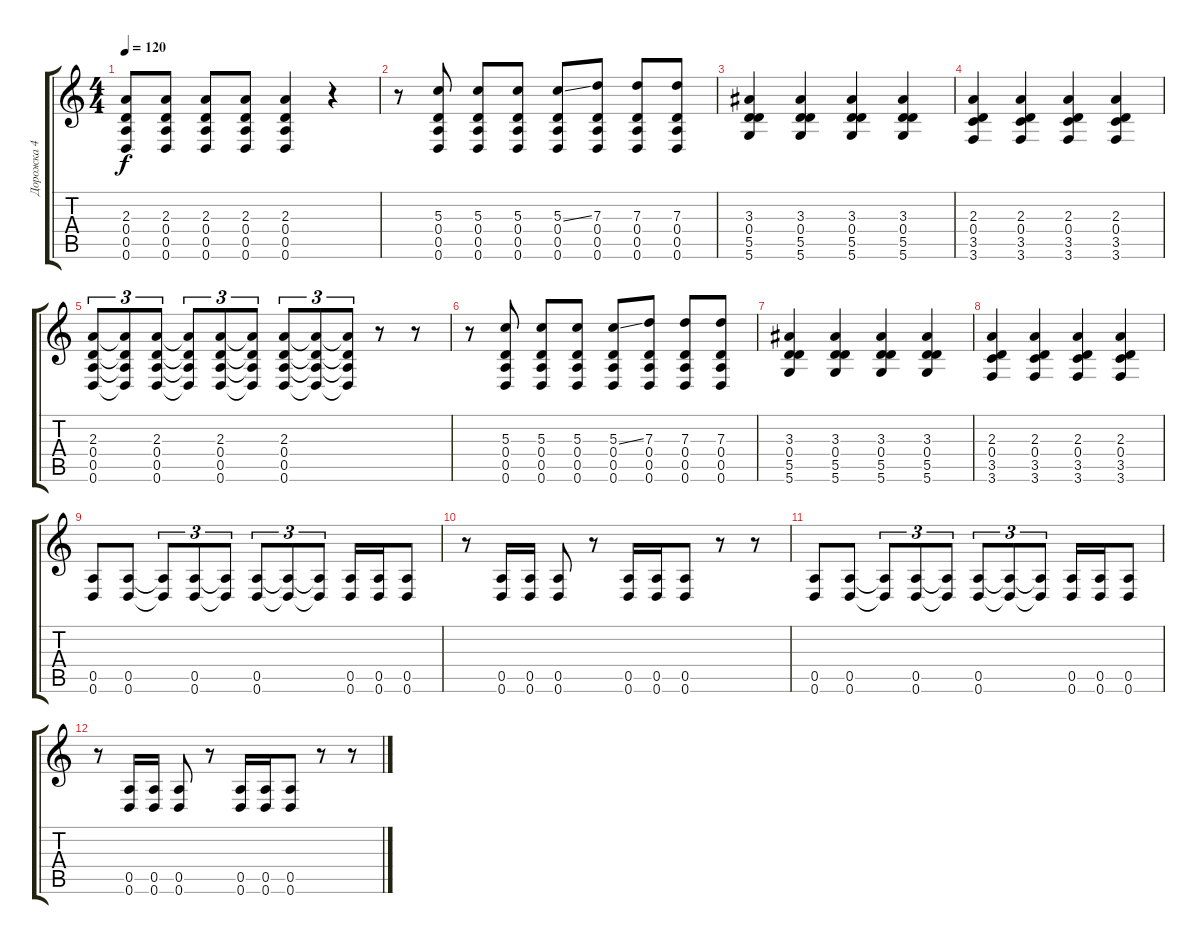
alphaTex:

\track ("Дорожка 4" "Дорожка 4") {instrument distortionguitar}
\staff {score tabs}
\tuning (E4 B3 G3 D3 A2 D2) {hide}
\ts (4 4)
\tempo 120
\clef g2
\ks c
(2.3 0.4 0.5 0.6).8{dy f} (2.3 0.4 0.5 0.6).8 (2.3 0.4 0.5 0.6).8 (2.3 0.4 0.5 0.6).8 (2.3 0.4 0.5 0.6).4 r.4 |
r.8 (5.3 0.4 0.5 0.6).8 (5.3 0.4 0.5 0.6).8 (5.3 0.4 0.5 0.6).8 (5.3{ss} 0.4 0.5 0.6).8 (7.3 0.4 0.5 0.6).8 (7.3 0.4 0.5 0.6).8 (7.3 0.4 0.5 0.6).8 |
(3.3 0.4 5.5 5.6).4 (3.3 0.4 5.5 5.6).4 (3.3 0.4 5.5 5.6).4 (3.3 0.4 5.5 5.6).4 |
(2.3 0.4 3.5 3.6).4 (2.3 0.4 3.5 3.6).4 (2.3 0.4 3.5 3.6).4 (2.3 0.4 3.5 3.6).4 |
(2.3 0.4 0.5 0.6).8{tu (3 2)} (2.3{t} 0.4{t} 0.5{t} 0.6{t}).8{tu (3 2)} (2.3 0.4 0.5 0.6).8{tu (3 2)} (2.3{t} 0.4{t} 0.5{t} 0.6{t}).8{tu (3 2)} (2.3 0.4 0.5 0.6).8{tu (3 2)} (2.3{t} 0.4{t} 0.5{t} 0.6{t}).8{tu (3 2)} (2.3 0.4 0.5 0.6).8{tu (3 2)} (2.3{t} 0.4{t} 0.5{t} 0.6{t}).8{tu (3 2)} (2.3{t} 0.4{t} 0.5{t} 0.6{t}).8{tu (3 2)} r.8 r.8 |
r.8 (5.3 0.4 0.5 0.6).8 (5.3 0.4 0.5 0.6).8 (5.3 0.4 0.5 0.6).8 (5.3{ss} 0.4 0.5 0.6).8 (7.3 0.4 0.5 0.6).8 (7.3 0.4 0.5 0.6).8 (7.3 0.4 0.5 0.6).8 |
(3.3 0.4 5.5 5.6).4 (3.3 0.4 5.5 5.6).4 (3.3 0.4 5.5 5.6).4 (3.3 0.4 5.5 5.6).4 |
(2.3 0.4 3.5 3.6).4 (2.3 0.4 3.5 3.6).4 (2.3 0.4 3.5 3.6).4 (2.3 0.4 3.5 3.6).4 |
(0.5 0.6).8 (0.5 0.6).8 (0.5{t} 0.6{t}).8{tu (3 2)} (0.5 0.6).8{tu (3 2)} (0.5{t} 0.6{t}).8{tu (3 2)} (0.5 0.6).8{tu (3 2)} (0.5{t} 0.6{t}).8{tu (3 2)} (0.5{t} 0.6{t}).8{tu (3 2)} (0.5 0.6).16 (0.5 0.6).16 (0.5 0.6).8 |
r.8 (0.5 0.6).16 (0.5 0.6).16 (0.5 0.6).8 r.8 (0.5 0.6).16 (0.5 0.6).16 (0.5 0.6).8 r.8 r.8 |
(0.5 0.6).8 (0.5 0.6).8 (0.5{t} 0.6{t}).8{tu (3 2)} (0.5 0.6).8{tu (3 2)} (0.5{t} 0.6{t}).8{tu (3 2)} (0.5 0.6).8{tu (3 2)} (0.5{t} 0.6{t}).8{tu (3 2)} (0.5{t} 0.6{t}).8{tu (3 2)} (0.5 0.6).16 (0.5 0.6).16 (0.5 0.6).8 |
r.8 (0.5 0.6).16 (0.5 0.6).16 (0.5 0.6).8 r.8 (0.5 0.6).16 (0.5 0.6).16 (0.5 0.6).8 r.8 r.8
